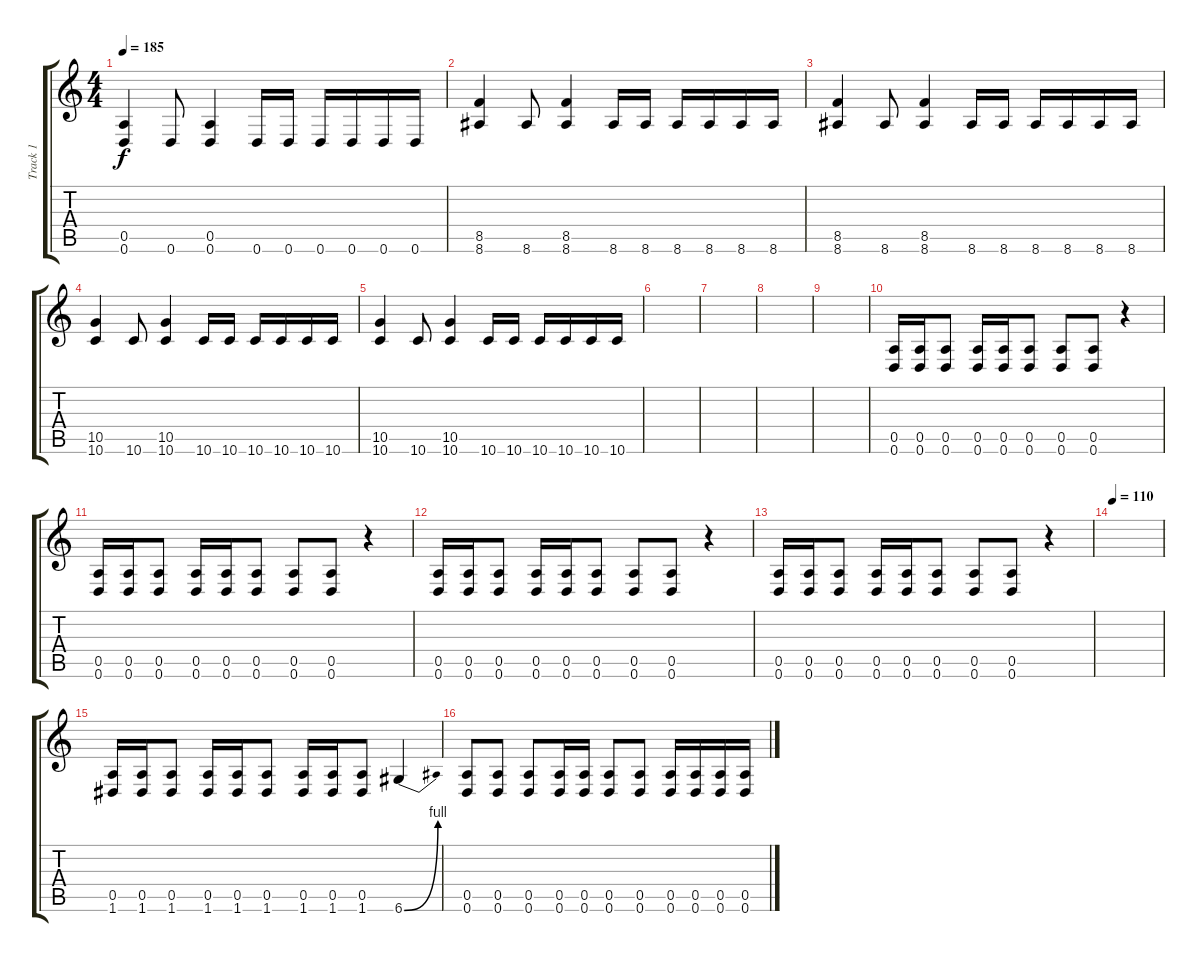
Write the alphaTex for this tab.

\track ("Track 1" "Track 1") {instrument distortionguitar}
\staff {score tabs}
\tuning (E4 B3 G3 D3 A2 D2) {hide}
\ts (4 4)
\tempo 185
\clef g2
\ks c
(0.5 0.6).4{dy f} 0.6.8 (0.5 0.6).4 0.6.16 0.6.16 0.6.16 0.6.16 0.6.16 0.6.16 |
(8.5 8.6).4 8.6.8 (8.5 8.6).4 8.6.16 8.6.16 8.6.16 8.6.16 8.6.16 8.6.16 |
(8.5 8.6).4 8.6.8 (8.5 8.6).4 8.6.16 8.6.16 8.6.16 8.6.16 8.6.16 8.6.16 |
(10.5 10.6).4 10.6.8 (10.5 10.6).4 10.6.16 10.6.16 10.6.16 10.6.16 10.6.16 10.6.16 |
(10.5 10.6).4 10.6.8 (10.5 10.6).4 10.6.16 10.6.16 10.6.16 10.6.16 10.6.16 10.6.16 |
|
|
|
|
(0.5 0.6).16 (0.5 0.6).16 (0.5 0.6).8 (0.5 0.6).16 (0.5 0.6).16 (0.5 0.6).8 (0.5 0.6).8 (0.5 0.6).8 r.4 |
(0.5 0.6).16 (0.5 0.6).16 (0.5 0.6).8 (0.5 0.6).16 (0.5 0.6).16 (0.5 0.6).8 (0.5 0.6).8 (0.5 0.6).8 r.4 |
(0.5 0.6).16 (0.5 0.6).16 (0.5 0.6).8 (0.5 0.6).16 (0.5 0.6).16 (0.5 0.6).8 (0.5 0.6).8 (0.5 0.6).8 r.4 |
(0.5 0.6).16 (0.5 0.6).16 (0.5 0.6).8 (0.5 0.6).16 (0.5 0.6).16 (0.5 0.6).8 (0.5 0.6).8 (0.5 0.6).8 r.4 |
\tempo 110
|
(0.5 1.6).16 (0.5 1.6).16 (0.5 1.6).8 (0.5 1.6).16 (0.5 1.6).16 (0.5 1.6).8 (0.5 1.6).16 (0.5 1.6).16 (0.5 1.6).8 6.6{be (bend 0 0 60 4)}.4 |
(0.5 0.6).8 (0.5 0.6).8 (0.5 0.6).8 (0.5 0.6).16 (0.5 0.6).16 (0.5 0.6).8 (0.5 0.6).8 (0.5 0.6).16 (0.5 0.6).16 (0.5 0.6).16 (0.5 0.6).16
